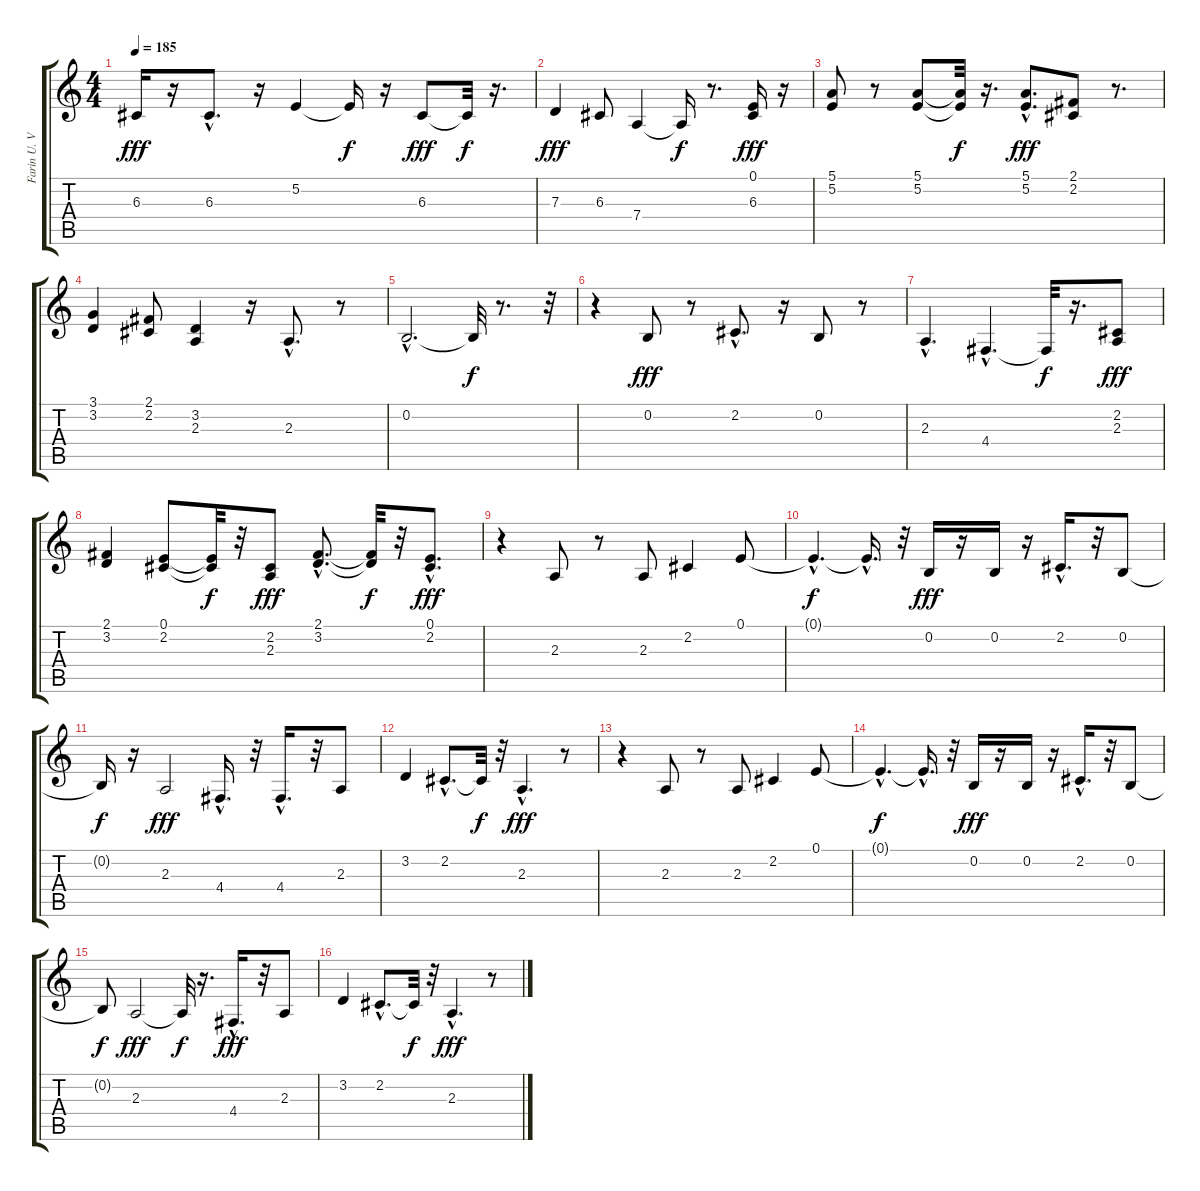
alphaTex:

\track ("Farin U. Voice" "Farin U. V") {instrument altosax}
\staff {score tabs}
\tuning (E4 B3 G3 D3 A2 E2) {hide}
\ts (4 4)
\tempo 185
\clef g2
\ks c
6.3.16{dy fff} r.16 6.3{hac}.8{d} r.16 5.2.4 5.2{t}.16{dy f} r.16 6.3.8{dy fff} 6.3{t}.32{dy f} r.16{d} |
7.3.4{dy fff} 6.3.8 7.4.4 7.4{t}.16{dy f} r.8{d} (0.1 6.3).16{dy fff} r.16 |
(5.1 5.2).8 r.8 (5.1 5.2).8 (5.1{t} 5.2{t}).32{dy f} r.16{d} (5.1{hac} 5.2{hac}).8{d dy fff} (2.1 2.2).8 r.8{d} |
(3.1 3.2).4 (2.1 2.2).8 (3.2 2.3).4 r.16 2.3{hac}.8{d} r.8 |
0.2{hac}.2{d} 0.2{t}.32{dy f} r.8{d} r.32 |
r.4 0.2.8{dy fff} r.8 2.2{hac}.8{d} r.16 0.2.8 r.8 |
2.3{hac}.4{d} 4.4{hac}.4{d} 4.4{t}.32{dy f} r.16{d} (2.2 2.3).8{dy fff} |
(2.1 3.2).4 (0.1 2.2).8 (0.1{t} 2.2{t}).32{dy f} r.32 (2.2 2.3).8{dy fff} (2.1{hac} 3.2{hac}).8{d} (2.1{t} 3.2{t}).32{dy f} r.32 (0.1{hac} 2.2{hac}).8{d dy fff} |
r.4 2.3.8 r.8 2.3.8 2.2.4 0.1.8 |
0.1{hac t}.4{d dy f} 0.1{hac t}.16{d} r.32 0.2.16{dy fff} r.16 0.2.16 r.16 2.2{hac}.16{d} r.32 0.2.8 |
0.2{t}.16{dy f} r.16 2.3.2{dy fff} 4.4{hac}.16{d} r.32 4.4{hac}.16{d} r.32 2.3.8 |
3.2.4 2.2{hac}.8{d} 2.2{t}.32{dy f} r.32 2.3{hac}.4{d dy fff} r.8 |
r.4 2.3.8 r.8 2.3.8 2.2.4 0.1.8 |
0.1{hac t}.4{d dy f} 0.1{hac t}.16{d} r.32 0.2.16{dy fff} r.16 0.2.16 r.16 2.2{hac}.16{d} r.32 0.2.8 |
0.2{t}.8{dy f} 2.3.2{dy fff} 2.3{t}.32{dy f} r.16{d} 4.4{hac}.16{d dy fff} r.32 2.3.8 |
3.2.4 2.2{hac}.8{d} 2.2{t}.32{dy f} r.32 2.3{hac}.4{d dy fff} r.8
